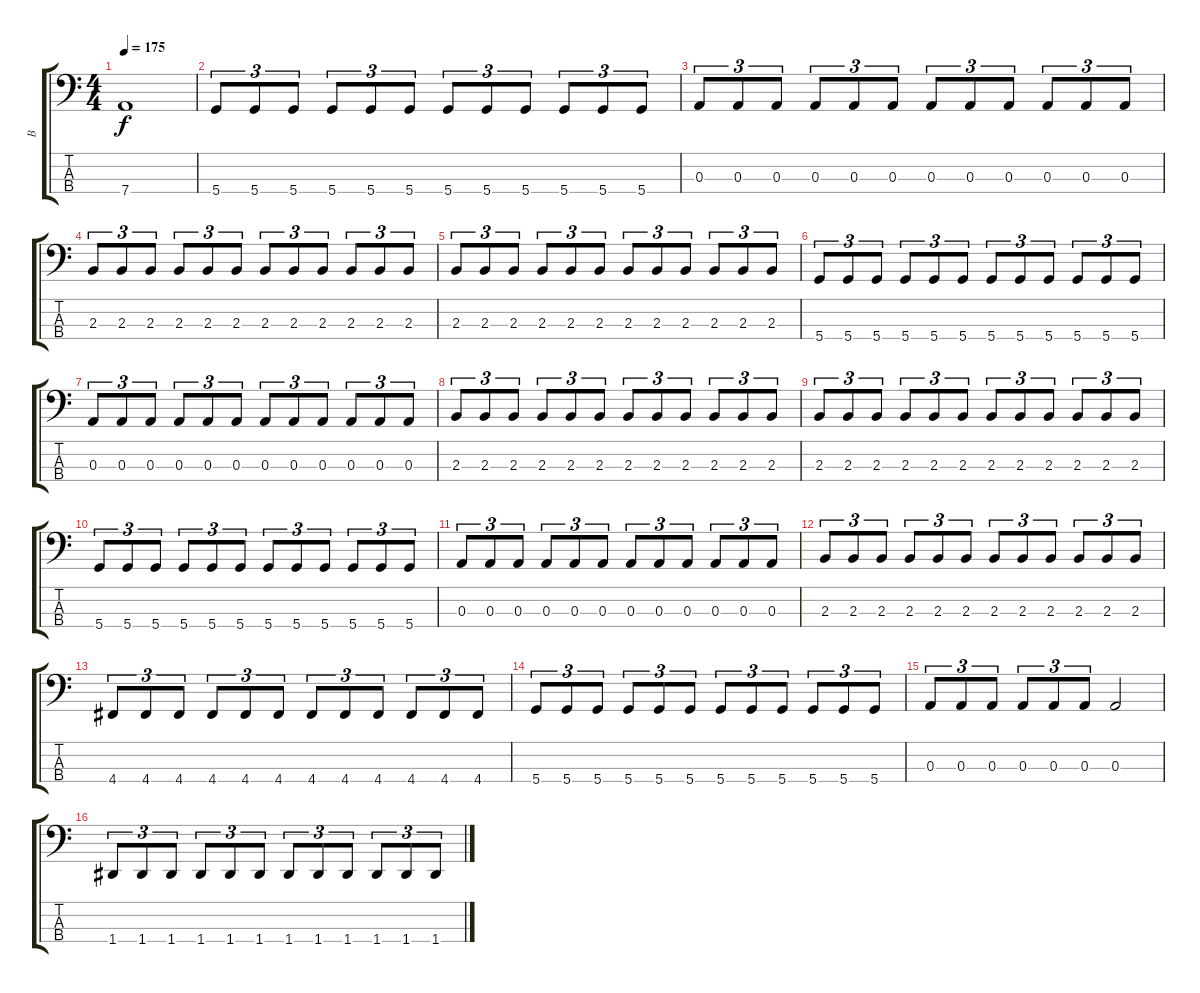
\track ("B" "B") {instrument electricbassfinger}
\staff {score tabs}
\tuning (G2 D2 A1 D1) {hide}
\ts (4 4)
\tempo 175
\clef f4
\ks c
7.4.1{dy f} |
5.4.8{tu (3 2)} 5.4.8{tu (3 2)} 5.4.8{tu (3 2)} 5.4.8{tu (3 2)} 5.4.8{tu (3 2)} 5.4.8{tu (3 2)} 5.4.8{tu (3 2)} 5.4.8{tu (3 2)} 5.4.8{tu (3 2)} 5.4.8{tu (3 2)} 5.4.8{tu (3 2)} 5.4.8{tu (3 2)} |
0.3.8{tu (3 2)} 0.3.8{tu (3 2)} 0.3.8{tu (3 2)} 0.3.8{tu (3 2)} 0.3.8{tu (3 2)} 0.3.8{tu (3 2)} 0.3.8{tu (3 2)} 0.3.8{tu (3 2)} 0.3.8{tu (3 2)} 0.3.8{tu (3 2)} 0.3.8{tu (3 2)} 0.3.8{tu (3 2)} |
2.3.8{tu (3 2)} 2.3.8{tu (3 2)} 2.3.8{tu (3 2)} 2.3.8{tu (3 2)} 2.3.8{tu (3 2)} 2.3.8{tu (3 2)} 2.3.8{tu (3 2)} 2.3.8{tu (3 2)} 2.3.8{tu (3 2)} 2.3.8{tu (3 2)} 2.3.8{tu (3 2)} 2.3.8{tu (3 2)} |
2.3.8{tu (3 2)} 2.3.8{tu (3 2)} 2.3.8{tu (3 2)} 2.3.8{tu (3 2)} 2.3.8{tu (3 2)} 2.3.8{tu (3 2)} 2.3.8{tu (3 2)} 2.3.8{tu (3 2)} 2.3.8{tu (3 2)} 2.3.8{tu (3 2)} 2.3.8{tu (3 2)} 2.3.8{tu (3 2)} |
5.4.8{tu (3 2)} 5.4.8{tu (3 2)} 5.4.8{tu (3 2)} 5.4.8{tu (3 2)} 5.4.8{tu (3 2)} 5.4.8{tu (3 2)} 5.4.8{tu (3 2)} 5.4.8{tu (3 2)} 5.4.8{tu (3 2)} 5.4.8{tu (3 2)} 5.4.8{tu (3 2)} 5.4.8{tu (3 2)} |
0.3.8{tu (3 2)} 0.3.8{tu (3 2)} 0.3.8{tu (3 2)} 0.3.8{tu (3 2)} 0.3.8{tu (3 2)} 0.3.8{tu (3 2)} 0.3.8{tu (3 2)} 0.3.8{tu (3 2)} 0.3.8{tu (3 2)} 0.3.8{tu (3 2)} 0.3.8{tu (3 2)} 0.3.8{tu (3 2)} |
2.3.8{tu (3 2)} 2.3.8{tu (3 2)} 2.3.8{tu (3 2)} 2.3.8{tu (3 2)} 2.3.8{tu (3 2)} 2.3.8{tu (3 2)} 2.3.8{tu (3 2)} 2.3.8{tu (3 2)} 2.3.8{tu (3 2)} 2.3.8{tu (3 2)} 2.3.8{tu (3 2)} 2.3.8{tu (3 2)} |
2.3.8{tu (3 2)} 2.3.8{tu (3 2)} 2.3.8{tu (3 2)} 2.3.8{tu (3 2)} 2.3.8{tu (3 2)} 2.3.8{tu (3 2)} 2.3.8{tu (3 2)} 2.3.8{tu (3 2)} 2.3.8{tu (3 2)} 2.3.8{tu (3 2)} 2.3.8{tu (3 2)} 2.3.8{tu (3 2)} |
5.4.8{tu (3 2)} 5.4.8{tu (3 2)} 5.4.8{tu (3 2)} 5.4.8{tu (3 2)} 5.4.8{tu (3 2)} 5.4.8{tu (3 2)} 5.4.8{tu (3 2)} 5.4.8{tu (3 2)} 5.4.8{tu (3 2)} 5.4.8{tu (3 2)} 5.4.8{tu (3 2)} 5.4.8{tu (3 2)} |
0.3.8{tu (3 2)} 0.3.8{tu (3 2)} 0.3.8{tu (3 2)} 0.3.8{tu (3 2)} 0.3.8{tu (3 2)} 0.3.8{tu (3 2)} 0.3.8{tu (3 2)} 0.3.8{tu (3 2)} 0.3.8{tu (3 2)} 0.3.8{tu (3 2)} 0.3.8{tu (3 2)} 0.3.8{tu (3 2)} |
2.3.8{tu (3 2)} 2.3.8{tu (3 2)} 2.3.8{tu (3 2)} 2.3.8{tu (3 2)} 2.3.8{tu (3 2)} 2.3.8{tu (3 2)} 2.3.8{tu (3 2)} 2.3.8{tu (3 2)} 2.3.8{tu (3 2)} 2.3.8{tu (3 2)} 2.3.8{tu (3 2)} 2.3.8{tu (3 2)} |
4.4.8{tu (3 2)} 4.4.8{tu (3 2)} 4.4.8{tu (3 2)} 4.4.8{tu (3 2)} 4.4.8{tu (3 2)} 4.4.8{tu (3 2)} 4.4.8{tu (3 2)} 4.4.8{tu (3 2)} 4.4.8{tu (3 2)} 4.4.8{tu (3 2)} 4.4.8{tu (3 2)} 4.4.8{tu (3 2)} |
5.4.8{tu (3 2)} 5.4.8{tu (3 2)} 5.4.8{tu (3 2)} 5.4.8{tu (3 2)} 5.4.8{tu (3 2)} 5.4.8{tu (3 2)} 5.4.8{tu (3 2)} 5.4.8{tu (3 2)} 5.4.8{tu (3 2)} 5.4.8{tu (3 2)} 5.4.8{tu (3 2)} 5.4.8{tu (3 2)} |
0.3.8{tu (3 2)} 0.3.8{tu (3 2)} 0.3.8{tu (3 2)} 0.3.8{tu (3 2)} 0.3.8{tu (3 2)} 0.3.8{tu (3 2)} 0.3.2 |
1.4.8{tu (3 2)} 1.4.8{tu (3 2)} 1.4.8{tu (3 2)} 1.4.8{tu (3 2)} 1.4.8{tu (3 2)} 1.4.8{tu (3 2)} 1.4.8{tu (3 2)} 1.4.8{tu (3 2)} 1.4.8{tu (3 2)} 1.4.8{tu (3 2)} 1.4.8{tu (3 2)} 1.4.8{tu (3 2)}
